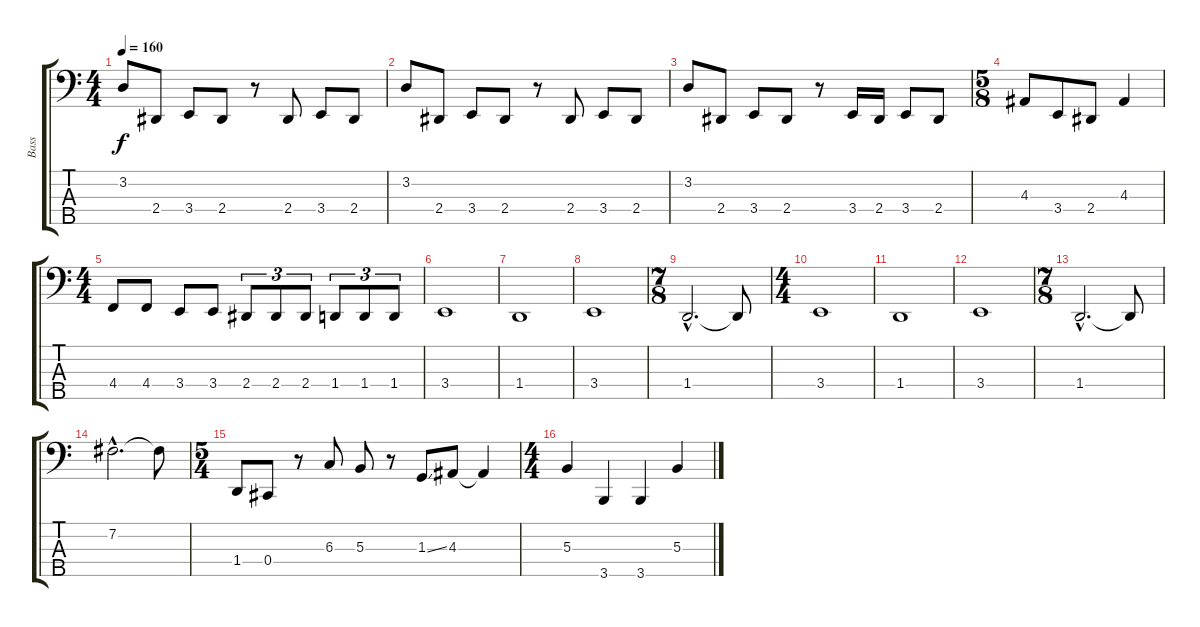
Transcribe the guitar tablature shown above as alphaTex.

\track ("Bass" "Bass") {instrument electricbassfinger}
\staff {score tabs}
\tuning (E2 B1 Gb1 Db1 Ab0) {hide}
\ts (4 4)
\tempo 160
\clef f4
\ks c
3.2.8{dy f} 2.4.8 3.4.8 2.4.8 r.8 2.4.8 3.4.8 2.4.8 |
3.2.8 2.4.8 3.4.8 2.4.8 r.8 2.4.8 3.4.8 2.4.8 |
3.2.8 2.4.8 3.4.8 2.4.8 r.8 3.4.16 2.4.16 3.4.8 2.4.8 |
\ts (5 8)
4.3.8 3.4.8 2.4.8 4.3.4 |
\ts (4 4)
4.4.8 4.4.8 3.4.8 3.4.8 2.4.8{tu (3 2)} 2.4.8{tu (3 2)} 2.4.8{tu (3 2)} 1.4.8{tu (3 2)} 1.4.8{tu (3 2)} 1.4.8{tu (3 2)} |
3.4.1 |
1.4.1 |
3.4.1 |
\ts (7 8)
1.4{hac}.2{d} 1.4{t}.8 |
\ts (4 4)
3.4.1 |
1.4.1 |
3.4.1 |
\ts (7 8)
1.4{hac}.2{d} 1.4{t}.8 |
7.2{hac}.2{d} 7.2{t}.8 |
\ts (5 4)
1.4.8 0.4.8 r.8 6.3.8 5.3.8 r.8 1.3{ss}.8 4.3.8 4.3{t}.4 |
\ts (4 4)
5.3.4 3.5.4 3.5.4 5.3.4
